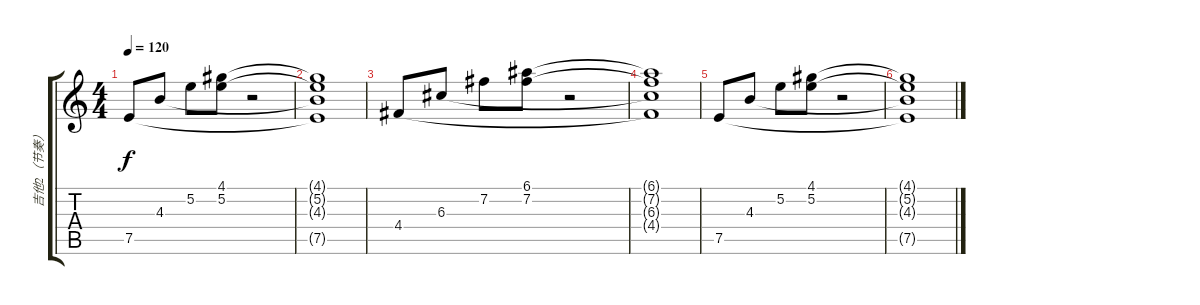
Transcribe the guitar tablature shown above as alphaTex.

\track ("吉他2（节奏）" "吉他2（节奏）") {instrument acousticguitarnylon}
\staff {score tabs}
\tuning (E4 B3 G3 D3 A2 E2) {hide}
\ts (4 4)
\tempo 120
\clef g2
\ks c
7.5.8{dy f} 4.3.8 5.2.8 (4.1 5.2).8 r.2 |
(4.1{t} 5.2{t} 4.3{t} 7.5{t}).1 |
4.4.8 6.3.8 7.2.8 (6.1 7.2).8 r.2 |
(6.1{t} 7.2{t} 6.3{t} 4.4{t}).1 |
7.5.8 4.3.8 5.2.8 (4.1 5.2).8 r.2 |
(4.1{t} 5.2{t} 4.3{t} 7.5{t}).1
